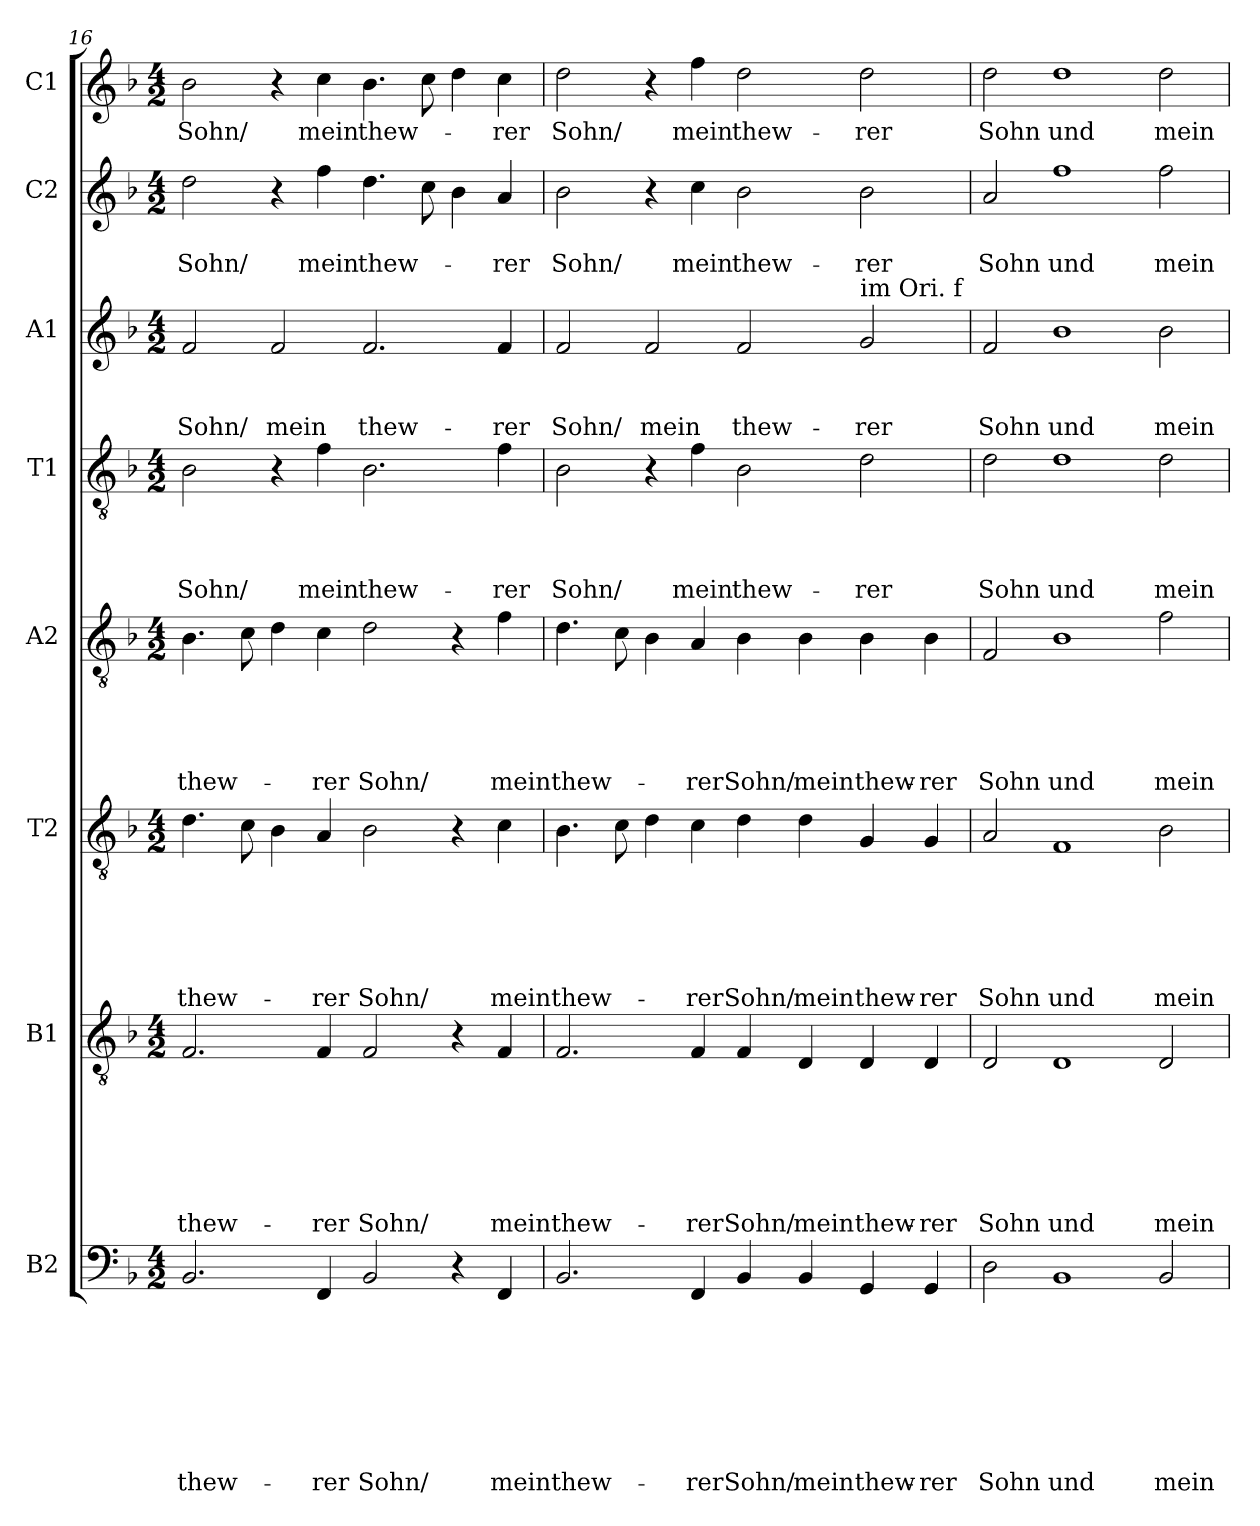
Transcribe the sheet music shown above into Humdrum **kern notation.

**kern	**text	**text	**text	**text	**text	**text	**text	**text	**kern	**text	**text	**text	**text	**text	**text	**text	**kern	**text	**text	**text	**text	**text	**text	**kern	**text	**text	**text	**text	**text	**kern	**text	**text	**text	**text	**kern	**text	**text	**text	**kern	**text	**text	**kern	**text
*part8	*part8	*part8	*part8	*part8	*part8	*part8	*part8	*part8	*part7	*part7	*part7	*part7	*part7	*part7	*part7	*part7	*part6	*part6	*part6	*part6	*part6	*part6	*part6	*part5	*part5	*part5	*part5	*part5	*part5	*part4	*part4	*part4	*part4	*part4	*part3	*part3	*part3	*part3	*part2	*part2	*part2	*part1	*part1
*staff8	*staff8	*staff8	*staff8	*staff8	*staff8	*staff8	*staff8	*staff8	*staff7	*staff7	*staff7	*staff7	*staff7	*staff7	*staff7	*staff7	*staff6	*staff6	*staff6	*staff6	*staff6	*staff6	*staff6	*staff5	*staff5	*staff5	*staff5	*staff5	*staff5	*staff4	*staff4	*staff4	*staff4	*staff4	*staff3	*staff3	*staff3	*staff3	*staff2	*staff2	*staff2	*staff1	*staff1
*I"B2	*	*	*	*	*	*	*	*	*I"B1	*	*	*	*	*	*	*	*I"T2	*	*	*	*	*	*	*I"A2	*	*	*	*	*	*I"T1	*	*	*	*	*I"A1	*	*	*	*I"C2	*	*	*I"C1	*
*clefF4	*	*	*	*	*	*	*	*	*clefGv2	*	*	*	*	*	*	*	*clefGv2	*	*	*	*	*	*	*clefGv2	*	*	*	*	*	*clefGv2	*	*	*	*	*clefG2	*	*	*	*clefG2	*	*	*clefG2	*
*k[b-]	*	*	*	*	*	*	*	*	*k[b-]	*	*	*	*	*	*	*	*k[b-]	*	*	*	*	*	*	*k[b-]	*	*	*	*	*	*k[b-]	*	*	*	*	*k[b-]	*	*	*	*k[b-]	*	*	*k[b-]	*
*d:	*	*	*	*	*	*	*	*	*d:	*	*	*	*	*	*	*	*d:	*	*	*	*	*	*	*d:	*	*	*	*	*	*d:	*	*	*	*	*d:	*	*	*	*d:	*	*	*d:	*
*M4/2	*	*	*	*	*	*	*	*	*M4/2	*	*	*	*	*	*	*	*M4/2	*	*	*	*	*	*	*M4/2	*	*	*	*	*	*M4/2	*	*	*	*	*M4/2	*	*	*	*M4/2	*	*	*M4/2	*
=16	=16	=16	=16	=16	=16	=16	=16	=16	=16	=16	=16	=16	=16	=16	=16	=16	=16	=16	=16	=16	=16	=16	=16	=16	=16	=16	=16	=16	=16	=16	=16	=16	=16	=16	=16	=16	=16	=16	=16	=16	=16	=16	=16
2.BB-/	.	.	.	.	.	.	.	thew-	2.F/	.	.	.	.	.	.	thew-	4.d\	.	.	.	.	.	thew-	4.B-\	.	.	.	.	thew-	2B-\	.	.	.	Sohn/	2f/	.	.	Sohn/	2dd\	.	Sohn/	2b-\	Sohn/
.	.	.	.	.	.	.	.	.	.	.	.	.	.	.	.	.	8c\	.	.	.	.	.	.	8c\	.	.	.	.	.	.	.	.	.	.	.	.	.	.	.	.	.	.	.
.	.	.	.	.	.	.	.	.	.	.	.	.	.	.	.	.	4B-\	.	.	.	.	.	.	4d\	.	.	.	.	.	4r	.	.	.	.	2f/	.	.	mein	4r	.	.	4r	.
4FF/	.	.	.	.	.	.	.	-rer	4F/	.	.	.	.	.	.	-rer	4A/	.	.	.	.	.	-rer	4c\	.	.	.	.	-rer	4f\	.	.	.	mein	.	.	.	.	4ff\	.	mein	4cc\	mein
2BB-/	.	.	.	.	.	.	.	Sohn/	2F/	.	.	.	.	.	.	Sohn/	2B-\	.	.	.	.	.	Sohn/	2d\	.	.	.	.	Sohn/	2.B-\	.	.	.	thew-	2.f/	.	.	thew-	4.dd\	.	thew-	4.b-\	thew-
.	.	.	.	.	.	.	.	.	.	.	.	.	.	.	.	.	.	.	.	.	.	.	.	.	.	.	.	.	.	.	.	.	.	.	.	.	.	.	8cc\	.	.	8cc\	.
4r	.	.	.	.	.	.	.	.	4r	.	.	.	.	.	.	.	4r	.	.	.	.	.	.	4r	.	.	.	.	.	.	.	.	.	.	.	.	.	.	4b-\	.	.	4dd\	.
4FF/	.	.	.	.	.	.	.	mein	4F/	.	.	.	.	.	.	mein	4c\	.	.	.	.	.	mein	4f\	.	.	.	.	mein	4f\	.	.	.	-rer	4f/	.	.	-rer	4a/	.	-rer	4cc\	-rer
!!LO:LB:g=z
=17	=17	=17	=17	=17	=17	=17	=17	=17	=17	=17	=17	=17	=17	=17	=17	=17	=17	=17	=17	=17	=17	=17	=17	=17	=17	=17	=17	=17	=17	=17	=17	=17	=17	=17	=17	=17	=17	=17	=17	=17	=17	=17	=17
2.BB-/	.	.	.	.	.	.	.	thew-	2.F/	.	.	.	.	.	.	thew-	4.B-\	.	.	.	.	.	thew-	4.d\	.	.	.	.	thew-	2B-\	.	.	.	Sohn/	2f/	.	.	Sohn/	2b-\	.	Sohn/	2dd\	Sohn/
.	.	.	.	.	.	.	.	.	.	.	.	.	.	.	.	.	8c\	.	.	.	.	.	.	8c\	.	.	.	.	.	.	.	.	.	.	.	.	.	.	.	.	.	.	.
.	.	.	.	.	.	.	.	.	.	.	.	.	.	.	.	.	4d\	.	.	.	.	.	.	4B-\	.	.	.	.	.	4r	.	.	.	.	2f/	.	.	mein	4r	.	.	4r	.
4FF/	.	.	.	.	.	.	.	-rer	4F/	.	.	.	.	.	.	-rer	4c\	.	.	.	.	.	-rer	4A/	.	.	.	.	-rer	4f\	.	.	.	mein	.	.	.	.	4cc\	.	mein	4ff\	mein
4BB-/	.	.	.	.	.	.	.	Sohn/	4F/	.	.	.	.	.	.	Sohn/	4d\	.	.	.	.	.	Sohn/	4B-\	.	.	.	.	Sohn/	2B-\	.	.	.	thew-	2f/	.	.	thew-	2b-\	.	thew-	2dd\	thew-
4BB-/	.	.	.	.	.	.	.	mein	4D/	.	.	.	.	.	.	mein	4d\	.	.	.	.	.	mein	4B-\	.	.	.	.	mein	.	.	.	.	.	.	.	.	.	.	.	.	.	.
!	!	!	!	!	!	!	!	!	!	!	!	!	!	!	!	!	!	!	!	!	!	!	!	!	!	!	!	!	!	!	!	!	!	!	!LO:TX:a:t=im Ori.  f	!	!	!	!	!	!	!	!
4GG/	.	.	.	.	.	.	.	thew-	4D/	.	.	.	.	.	.	thew-	4G/	.	.	.	.	.	thew-	4B-\	.	.	.	.	thew-	2d\	.	.	.	-rer	2g/	.	.	-rer	2b-\	.	-rer	2dd\	-rer
4GG/	.	.	.	.	.	.	.	-rer	4D/	.	.	.	.	.	.	-rer	4G/	.	.	.	.	.	-rer	4B-\	.	.	.	.	-rer	.	.	.	.	.	.	.	.	.	.	.	.	.	.
=18	=18	=18	=18	=18	=18	=18	=18	=18	=18	=18	=18	=18	=18	=18	=18	=18	=18	=18	=18	=18	=18	=18	=18	=18	=18	=18	=18	=18	=18	=18	=18	=18	=18	=18	=18	=18	=18	=18	=18	=18	=18	=18	=18
2D\	.	.	.	.	.	.	.	Sohn	2D/	.	.	.	.	.	.	Sohn	2A/	.	.	.	.	.	Sohn	2F/	.	.	.	.	Sohn	2d\	.	.	.	Sohn	2f/	.	.	Sohn	2a/	.	Sohn	2dd\	Sohn
1BB-	.	.	.	.	.	.	.	und	1D	.	.	.	.	.	.	und	1F	.	.	.	.	.	und	1B-	.	.	.	.	und	1d	.	.	.	und	1b-	.	.	und	1ff	.	und	1dd	und
2BB-/	.	.	.	.	.	.	.	mein	2D/	.	.	.	.	.	.	mein	2B-\	.	.	.	.	.	mein	2f\	.	.	.	.	mein	2d\	.	.	.	mein	2b-\	.	.	mein	2ff\	.	mein	2dd\	mein
=	=	=	=	=	=	=	=	=	=	=	=	=	=	=	=	=	=	=	=	=	=	=	=	=	=	=	=	=	=	=	=	=	=	=	=	=	=	=	=	=	=	=	=
*-	*-	*-	*-	*-	*-	*-	*-	*-	*-	*-	*-	*-	*-	*-	*-	*-	*-	*-	*-	*-	*-	*-	*-	*-	*-	*-	*-	*-	*-	*-	*-	*-	*-	*-	*-	*-	*-	*-	*-	*-	*-	*-	*-
